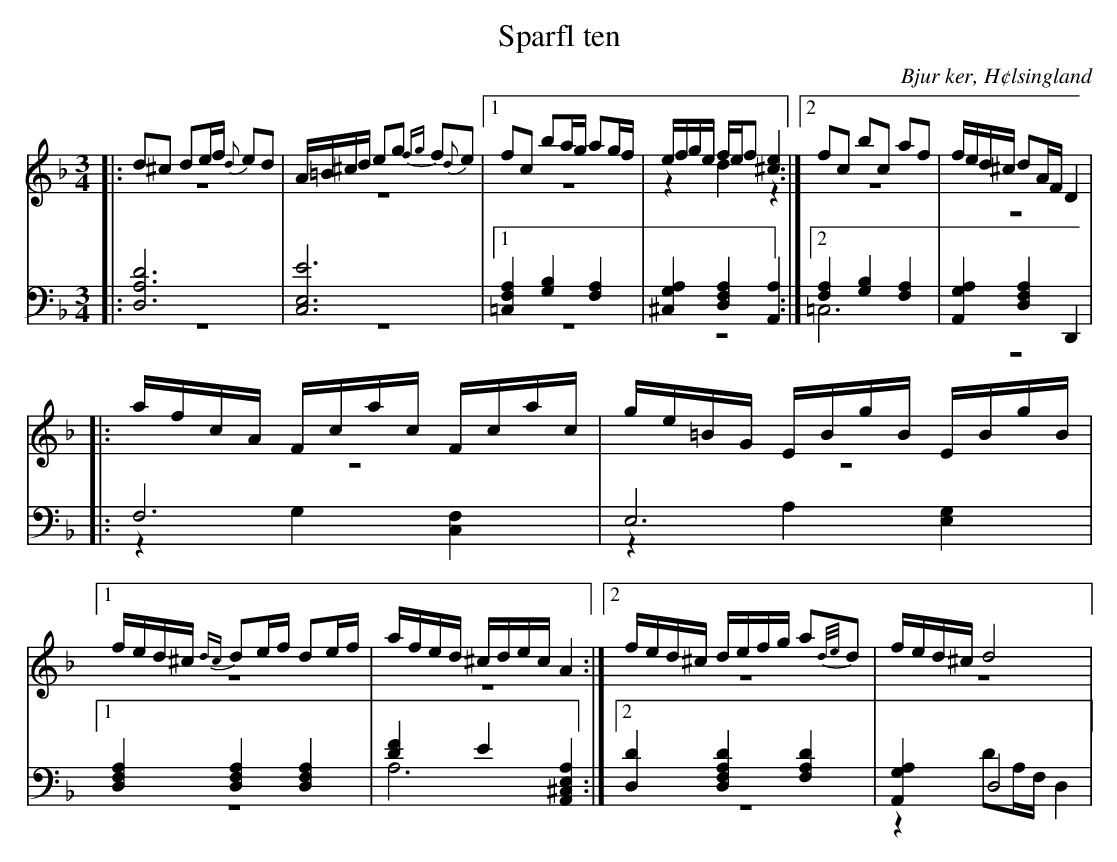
X:1
T: Sparfl ten
O: Bjur ker, H¢lsingland
M: 3/4
L: 1/8
K: Dm
V:1
V:2 merge
V:3
V:4 merge
V:1
|:d^c de/f/ {d}ed|A/=B/^c/d/ eg {fg}f{d}e|1 fc ba/g/ ag/f/| e/f/g/e/ f/e/f [^c2e2]:|2 fc bc af|f/e/d/^c/ dA/F/ D2|
|:a/f/c/A/  F/c/a/c/ F/c/a/c/|g/e/=B/G/  E/B/g/B/  E/B/g/B/|1 f/e/d/^c/ {dc}de/f/ de/f/|a/f/e/d/ ^c/d/e/c/ A2:|2 f/e/d/^c/ d/e/f/g/ a{d/e/}d|f/e/d/^c/ d4|
V:2
|:z6|z6|1 z6|z2 d2 z2:|2 z6|z6|
|:z6|z6|1 z6|z6:|2 z6|z6|
V:3 clef=bass
|:[D,6A,6D6]|[E,6C,6E6]|1 [=C,2F,2A,2] [G,2B,2] [F,2A,2]|[^C,2G,2A,2] [D,2F,2A,2] [A,,2A,2]:|2 [F,2A,2] [G,2B,2] [F,2A,2]|[A,,2G,2A,2] [D,2F,2A,2] D,,2|
|:F,6|E,6|1 [D,2F,2A,2] [D,2F,2A,2] [D,2F,2A,2]|[D2F2] E2 [A,,2^C,2E,2A,2]:|2 [D,2D2] [D,2F,2A,2D2] [F,2A,2D2]|[A,,2G,2A,2] D,4|
V:4 clef=bass
|:z6|z6|1 z6|z6:|2 =C,6|z6|
|:z2 G,2 [C,2F,2]|z2 A,2 [E,2G,2]|1 z6|A,6:|2 z6|z2 DA,/F,/ D,2|
